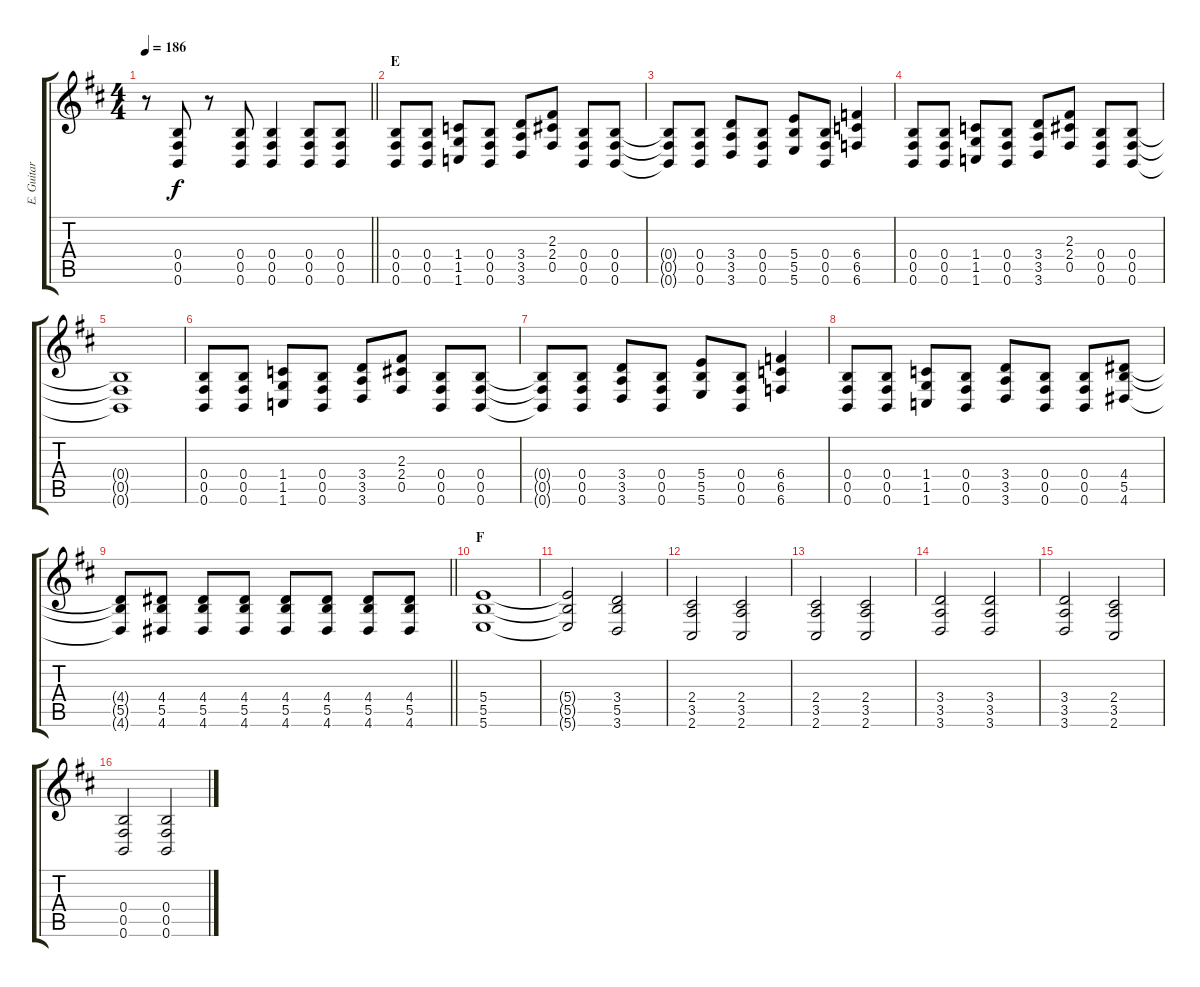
\track ("E. Guitar II" "E. Guitar ") {instrument electricguitarclean}
\staff {score tabs}
\tuning (Db4 Ab3 E3 B2 Gb2 B1) {hide}
\ts (4 4)
\tempo 186
\clef g2
\barLineRight lightlight
\ks d
r.8{dy f} (0.4 0.5 0.6).8 r.8 (0.4 0.5 0.6).8 (0.4 0.5 0.6).4 (0.4 0.5 0.6).8 (0.4 0.5 0.6).8 |
\section ("" "E")
(0.4 0.5 0.6).8 (0.4 0.5 0.6).8 (1.4 1.5 1.6).8 (0.4 0.5 0.6).8 (3.4 3.5 3.6).8 (2.3 2.4 0.5).8 (0.4 0.5 0.6).8 (0.4 0.5 0.6).8 |
(0.4{t} 0.5{t} 0.6{t}).8 (0.4 0.5 0.6).8 (3.4 3.5 3.6).8 (0.4 0.5 0.6).8 (5.4 5.5 5.6).8 (0.4 0.5 0.6).8 (6.4 6.5 6.6).4 |
(0.4 0.5 0.6).8 (0.4 0.5 0.6).8 (1.4 1.5 1.6).8 (0.4 0.5 0.6).8 (3.4 3.5 3.6).8 (2.3 2.4 0.5).8 (0.4 0.5 0.6).8 (0.4 0.5 0.6).8 |
(0.4{t} 0.5{t} 0.6{t}).1 |
(0.4 0.5 0.6).8 (0.4 0.5 0.6).8 (1.4 1.5 1.6).8 (0.4 0.5 0.6).8 (3.4 3.5 3.6).8 (2.3 2.4 0.5).8 (0.4 0.5 0.6).8 (0.4 0.5 0.6).8 |
(0.4{t} 0.5{t} 0.6{t}).8 (0.4 0.5 0.6).8 (3.4 3.5 3.6).8 (0.4 0.5 0.6).8 (5.4 5.5 5.6).8 (0.4 0.5 0.6).8 (6.4 6.5 6.6).4 |
(0.4 0.5 0.6).8 (0.4 0.5 0.6).8 (1.4 1.5 1.6).8 (0.4 0.5 0.6).8 (3.4 3.5 3.6).8 (0.4 0.5 0.6).8 (0.4 0.5 0.6).8 (4.4 5.5 4.6).8 |
\barLineRight lightlight
(4.4{t} 5.5{t} 4.6{t}).8 (4.4 5.5 4.6).8 (4.4 5.5 4.6).8 (4.4 5.5 4.6).8 (4.4 5.5 4.6).8 (4.4 5.5 4.6).8 (4.4 5.5 4.6).8 (4.4 5.5 4.6).8 |
\section ("" "F")
(5.4 5.5 5.6).1 |
(5.4{t} 5.5{t} 5.6{t}).2 (3.4 5.5 3.6).2 |
(2.4 3.5 2.6).2 (2.4 3.5 2.6).2 |
(2.4 3.5 2.6).2 (2.4 3.5 2.6).2 |
(3.4 3.5 3.6).2 (3.4 3.5 3.6).2 |
(3.4 3.5 3.6).2 (2.4 3.5 2.6).2 |
(0.4 0.5 0.6).2 (0.4 0.5 0.6).2
